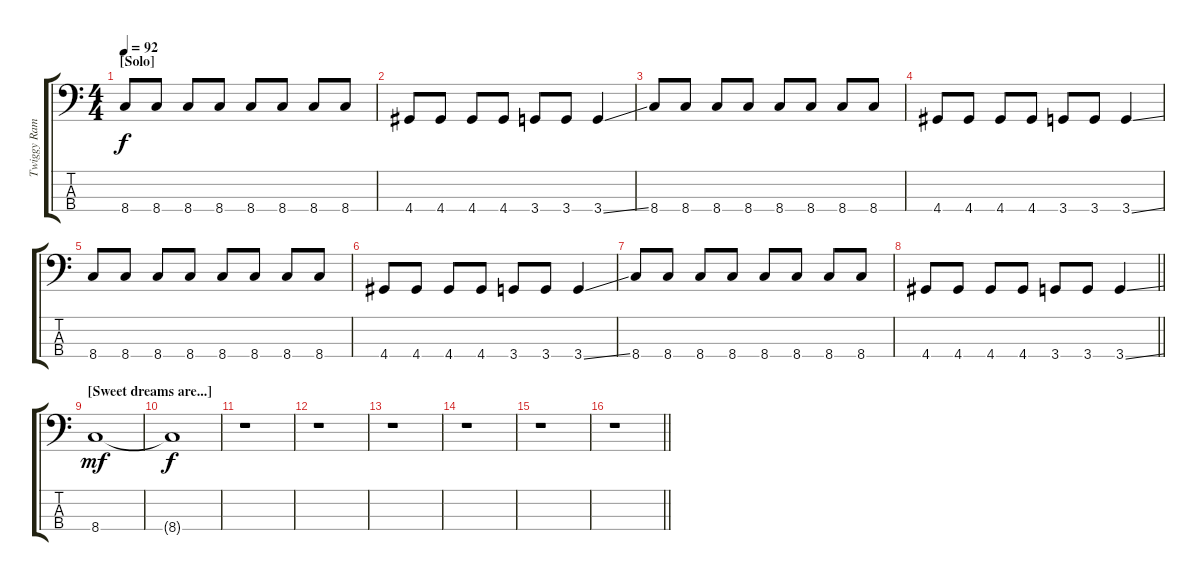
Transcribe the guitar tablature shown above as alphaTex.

\track ("Twiggy Ramirez (Bass)" "Twiggy Ram") {instrument electricbassfinger}
\staff {score tabs}
\tuning (G2 D2 A1 E1) {hide}
\ts (4 4)
\section ("" "[Solo]")
\tempo 92
\clef f4
\ks c
8.4.8{dy f} 8.4.8 8.4.8 8.4.8 8.4.8 8.4.8 8.4.8 8.4.8 |
4.4.8 4.4.8 4.4.8 4.4.8 3.4.8 3.4.8 3.4{ss}.4 |
8.4.8 8.4.8 8.4.8 8.4.8 8.4.8 8.4.8 8.4.8 8.4.8 |
4.4.8 4.4.8 4.4.8 4.4.8 3.4.8 3.4.8 3.4{ss}.4 |
8.4.8 8.4.8 8.4.8 8.4.8 8.4.8 8.4.8 8.4.8 8.4.8 |
4.4.8 4.4.8 4.4.8 4.4.8 3.4.8 3.4.8 3.4{ss}.4 |
8.4.8 8.4.8 8.4.8 8.4.8 8.4.8 8.4.8 8.4.8 8.4.8 |
\barLineRight lightlight
4.4.8 4.4.8 4.4.8 4.4.8 3.4.8 3.4.8 3.4{ss}.4 |
\section ("" "[Sweet dreams are...]")
8.4.1{dy mf} |
8.4{t}.1{dy f} |
r.1 |
r.1 |
r.1 |
r.1 |
r.1 |
\barLineRight lightlight
r.1
